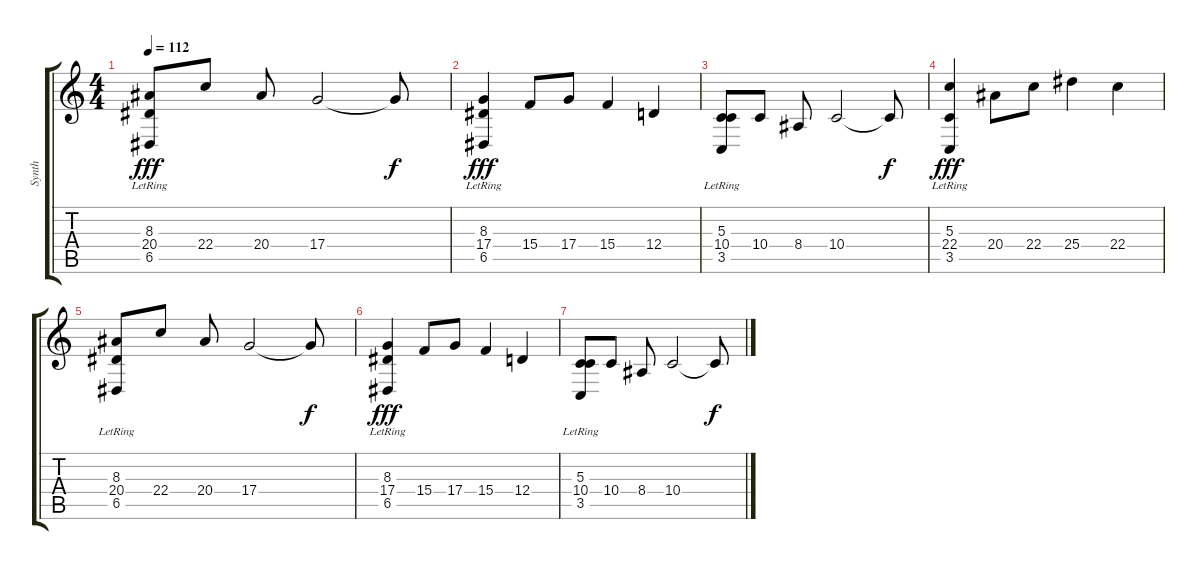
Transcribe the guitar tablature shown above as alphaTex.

\track ("Synth" "Synth") {instrument stringensemble1}
\staff {score tabs}
\tuning (E4 B3 G3 D3 A2 E2) {hide}
\ts (4 4)
\tempo 112
\clef g2
\ks c
(8.3{lr} 20.4 6.5{lr}).8{dy fff} 22.4.8 20.4.8 17.4.2 17.4{t}.8{dy f} |
(8.3{lr} 17.4 6.5{lr}).4{dy fff} 15.4.8 17.4.8 15.4.4 12.4.4 |
(5.3{lr} 10.4 3.5{lr}).8 10.4.8 8.4.8 10.4.2 10.4{t}.8{dy f} |
(5.3{lr} 22.4 3.5{lr}).4{dy fff volume 10} 20.4.8 22.4.8 25.4.4 22.4.4 |
(8.3{lr} 20.4 6.5{lr}).8 22.4.8 20.4.8 17.4.2 17.4{t}.8{dy f} |
(8.3{lr} 17.4 6.5{lr}).4{dy fff} 15.4.8 17.4.8 15.4.4 12.4.4 |
(5.3{lr} 10.4 3.5{lr}).8 10.4.8 8.4.8 10.4.2 10.4{t}.8{dy f}
